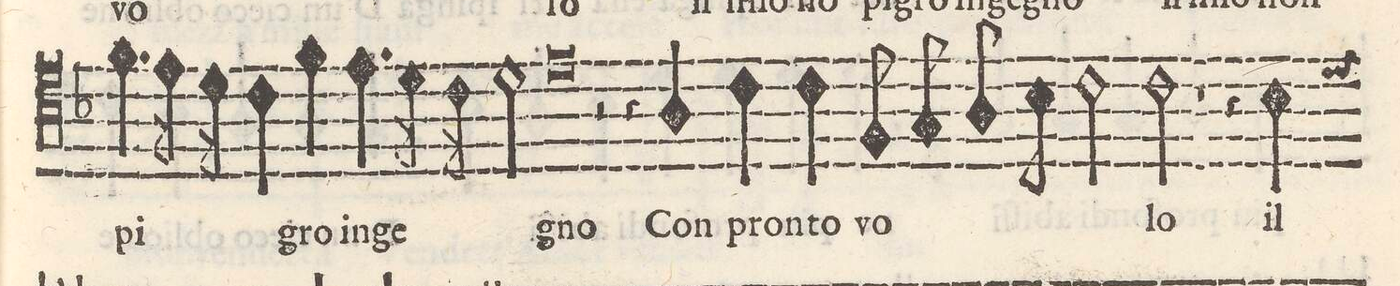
**kern	**text
*I"TENORE	*
*clefC4	*
*k[b-]	*
*met(C)	*
*M2/1	*
4.f\	pi-
16e\	.
16d\	.
4c\	.
4f\	gro in-
=34-	=34-
4.e\	-ge-
16d\	.
16c\	.
2d\	.
0e	-gno
=35-	=35-
2r	.
4r	.
4A/	Con
=36-	=36-
4c\	pron-
4c\	-to
8F/	vo-
8G/	.
8A/	.
8B-\	.
2c\	.
2c\	-lo
=37-	=37-
1r	.
4r	.
4B-\	il
*-	*-
